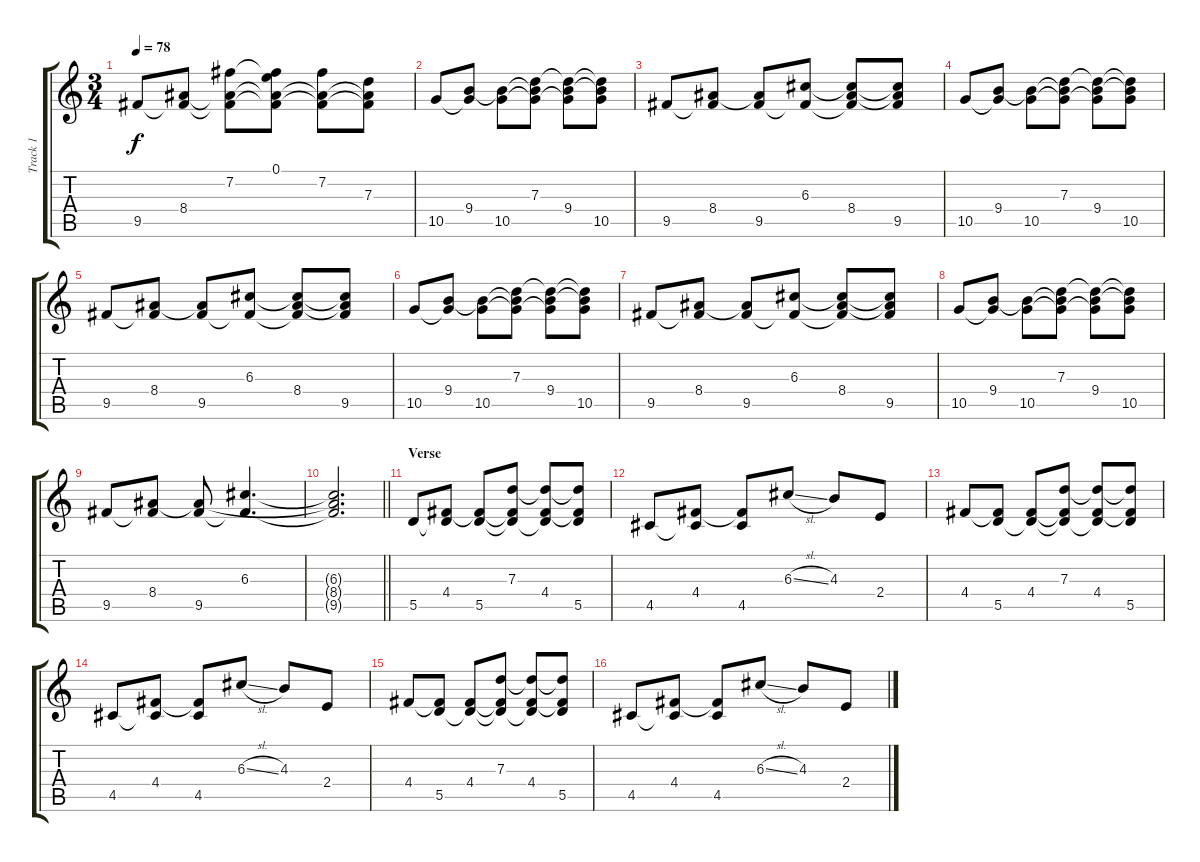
\track ("Track 1" "Track 1") {instrument overdrivenguitar}
\staff {score tabs}
\tuning (E4 B3 G3 D3 A2 D2) {hide}
\ts (3 4)
\tempo 78
\clef g2
\ks c
9.5.8{dy f} (8.4 9.5{t}).8 (7.2 8.4{t} 9.5{t}).8 (0.1 7.2{t} 8.4{t} 9.5{t}).8 (7.2 8.4{t} 9.5{t}).8 (7.3 8.4{t} 9.5{t}).8 |
10.5.8 (9.4 10.5{t}).8 (9.4{t} 10.5).8 (7.3 9.4{t} 10.5{t}).8 (7.3{t} 9.4 10.5{t}).8 (7.3{t} 9.4{t} 10.5).8 |
9.5.8 (8.4 9.5{t}).8 (8.4{t} 9.5).8 (6.3 9.5{t}).8 (6.3{t} 8.4 9.5{t}).8 (6.3{t} 8.4{t} 9.5).8 |
10.5.8 (9.4 10.5{t}).8 (9.4{t} 10.5).8 (7.3 9.4{t} 10.5{t}).8 (7.3{t} 9.4 10.5{t}).8 (7.3{t} 9.4{t} 10.5).8 |
9.5.8 (8.4 9.5{t}).8 (8.4{t} 9.5).8 (6.3 9.5{t}).8 (6.3{t} 8.4 9.5{t}).8 (6.3{t} 8.4{t} 9.5).8 |
10.5.8 (9.4 10.5{t}).8 (9.4{t} 10.5).8 (7.3 9.4{t} 10.5{t}).8 (7.3{t} 9.4 10.5{t}).8 (7.3{t} 9.4{t} 10.5).8 |
9.5.8 (8.4 9.5{t}).8 (8.4{t} 9.5).8 (6.3 9.5{t}).8 (6.3{t} 8.4 9.5{t}).8 (6.3{t} 8.4{t} 9.5).8 |
10.5.8 (9.4 10.5{t}).8 (9.4{t} 10.5).8 (7.3 9.4{t} 10.5{t}).8 (7.3{t} 9.4 10.5{t}).8 (7.3{t} 9.4{t} 10.5).8 |
9.5.8 (8.4 9.5{t}).8 (8.4{t} 9.5).8 (6.3 9.5{t}).4{d} |
\barLineRight lightlight
(6.3{t} 8.4{t} 9.5{t}).2{d} |
\section ("" "Verse")
5.5.8 (4.4 5.5{t}).8 (4.4{t} 5.5).8 (7.3 4.4{t} 5.5{t}).8 (7.3{t} 4.4 5.5{t}).8 (7.3{t} 4.4{t} 5.5).8 |
4.5.8 (4.4 4.5{t}).8 (4.4{t} 4.5).8 6.3{sl}.8 4.3.8 2.4.8 |
4.4.8 (4.4{t} 5.5).8 (4.4 5.5{t}).8 (7.3 4.4{t} 5.5{t}).8 (7.3{t} 4.4 5.5{t}).8 (7.3{t} 4.4{t} 5.5).8 |
4.5.8 (4.4 4.5{t}).8 (4.4{t} 4.5).8 6.3{sl}.8 4.3.8 2.4.8 |
4.4.8 (4.4{t} 5.5).8 (4.4 5.5{t}).8 (7.3 4.4{t} 5.5{t}).8 (7.3{t} 4.4 5.5{t}).8 (7.3{t} 4.4{t} 5.5).8 |
4.5.8 (4.4 4.5{t}).8 (4.4{t} 4.5).8 6.3{sl}.8 4.3.8 2.4.8
